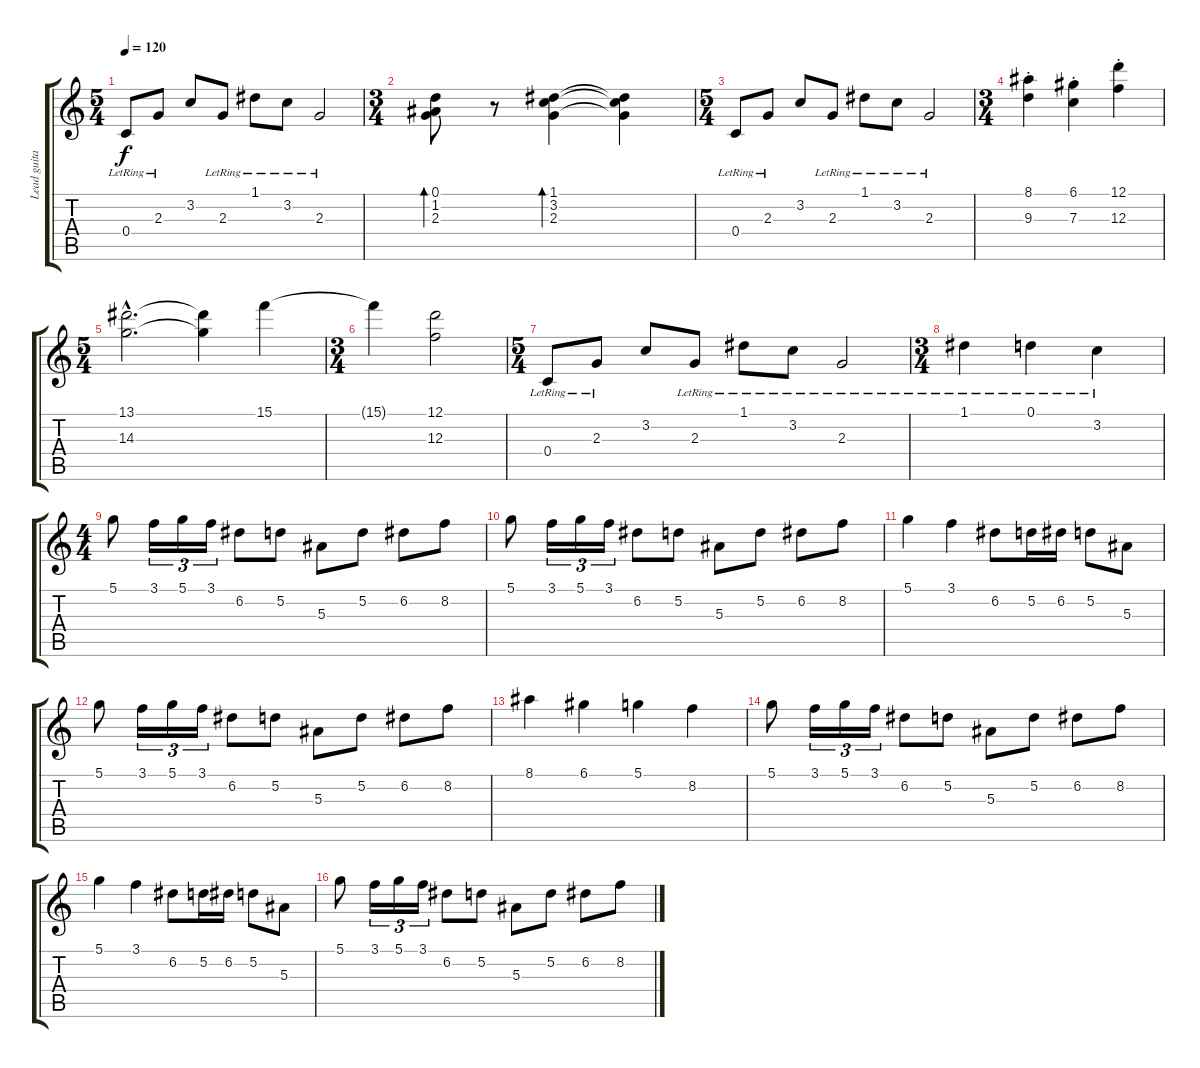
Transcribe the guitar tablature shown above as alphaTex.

\track ("Lead guitar 1" "Lead guita") {instrument acousticguitarnylon}
\staff {score tabs}
\tuning (D4 A3 F3 C3 G2 C2) {hide}
\ts (5 4)
\tempo 120
\clef g2
\ks c
0.4{lr}.8{dy f instrument acousticguitarnylon} 2.3{lr}.8 3.2.8 2.3{lr}.8 1.1{lr}.8 3.2{lr}.8 2.3{lr}.2 |
\ts (3 4)
(0.1 1.2 2.3).8{bd 120} r.8 (1.1 3.2 2.3).4{bd 60} (1.1{t} 3.2{t} 2.3{t}).4 |
\ts (5 4)
0.4{lr}.8 2.3{lr}.8 3.2.8 2.3{lr}.8 1.1{lr}.8 3.2{lr}.8 2.3{lr}.2 |
\ts (3 4)
(8.1{st} 9.3{st}).4 (6.1{st} 7.3{st}).4 (12.1{st} 12.3{st}).4 |
\ts (5 4)
(13.1{hac} 14.3{hac}).2{d} (13.1{t} 14.3{t}).4 15.1.4 |
\ts (3 4)
15.1{t}.4 (12.1 12.3).2 |
\ts (5 4)
0.4{lr}.8 2.3{lr}.8 3.2.8 2.3{lr}.8 1.1{lr}.8 3.2{lr}.8 2.3{lr}.2 |
\ts (3 4)
1.1{lr}.4 0.1{lr}.4 3.2{lr}.4 |
\ts (4 4)
5.1.8 3.1.16{tu (3 2)} 5.1.16{tu (3 2)} 3.1.16{tu (3 2)} 6.2.8 5.2.8 5.3.8 5.2.8 6.2.8 8.2.8 |
5.1.8 3.1.16{tu (3 2)} 5.1.16{tu (3 2)} 3.1.16{tu (3 2)} 6.2.8 5.2.8 5.3.8 5.2.8 6.2.8 8.2.8 |
5.1.4 3.1.4 6.2.8 5.2.16 6.2.16 5.2.8 5.3.8 |
5.1.8 3.1.16{tu (3 2)} 5.1.16{tu (3 2)} 3.1.16{tu (3 2)} 6.2.8 5.2.8 5.3.8 5.2.8 6.2.8 8.2.8 |
8.1.4 6.1.4 5.1.4 8.2.4 |
5.1.8 3.1.16{tu (3 2)} 5.1.16{tu (3 2)} 3.1.16{tu (3 2)} 6.2.8 5.2.8 5.3.8 5.2.8 6.2.8 8.2.8 |
5.1.4 3.1.4 6.2.8 5.2.16 6.2.16 5.2.8 5.3.8 |
5.1.8 3.1.16{tu (3 2)} 5.1.16{tu (3 2)} 3.1.16{tu (3 2)} 6.2.8 5.2.8 5.3.8 5.2.8 6.2.8 8.2.8
